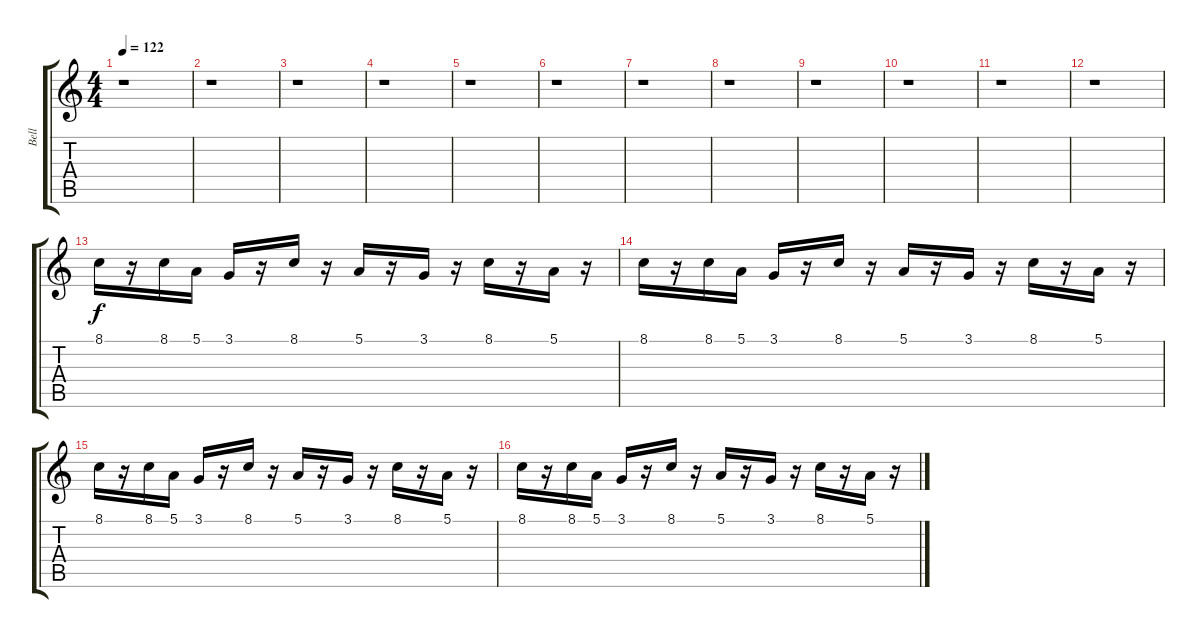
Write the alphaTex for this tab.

\track ("Bell" "Bell") {instrument tinklebell}
\staff {score tabs}
\tuning (E4 B3 G3 D3 A2 E2) {hide}
\ts (4 4)
\tempo 122
\clef g2
\ks c
r.1{dy f} |
r.1 |
r.1 |
r.1 |
r.1 |
r.1 |
r.1 |
r.1 |
r.1 |
r.1 |
r.1 |
r.1 |
8.1.16 r.16 8.1.16 5.1.16 3.1.16 r.16 8.1.16 r.16 5.1.16 r.16 3.1.16 r.16 8.1.16 r.16 5.1.16 r.16 |
8.1.16 r.16 8.1.16 5.1.16 3.1.16 r.16 8.1.16 r.16 5.1.16 r.16 3.1.16 r.16 8.1.16 r.16 5.1.16 r.16 |
8.1.16 r.16 8.1.16 5.1.16 3.1.16 r.16 8.1.16 r.16 5.1.16 r.16 3.1.16 r.16 8.1.16 r.16 5.1.16 r.16 |
8.1.16 r.16 8.1.16 5.1.16 3.1.16 r.16 8.1.16 r.16 5.1.16 r.16 3.1.16 r.16 8.1.16 r.16 5.1.16 r.16
